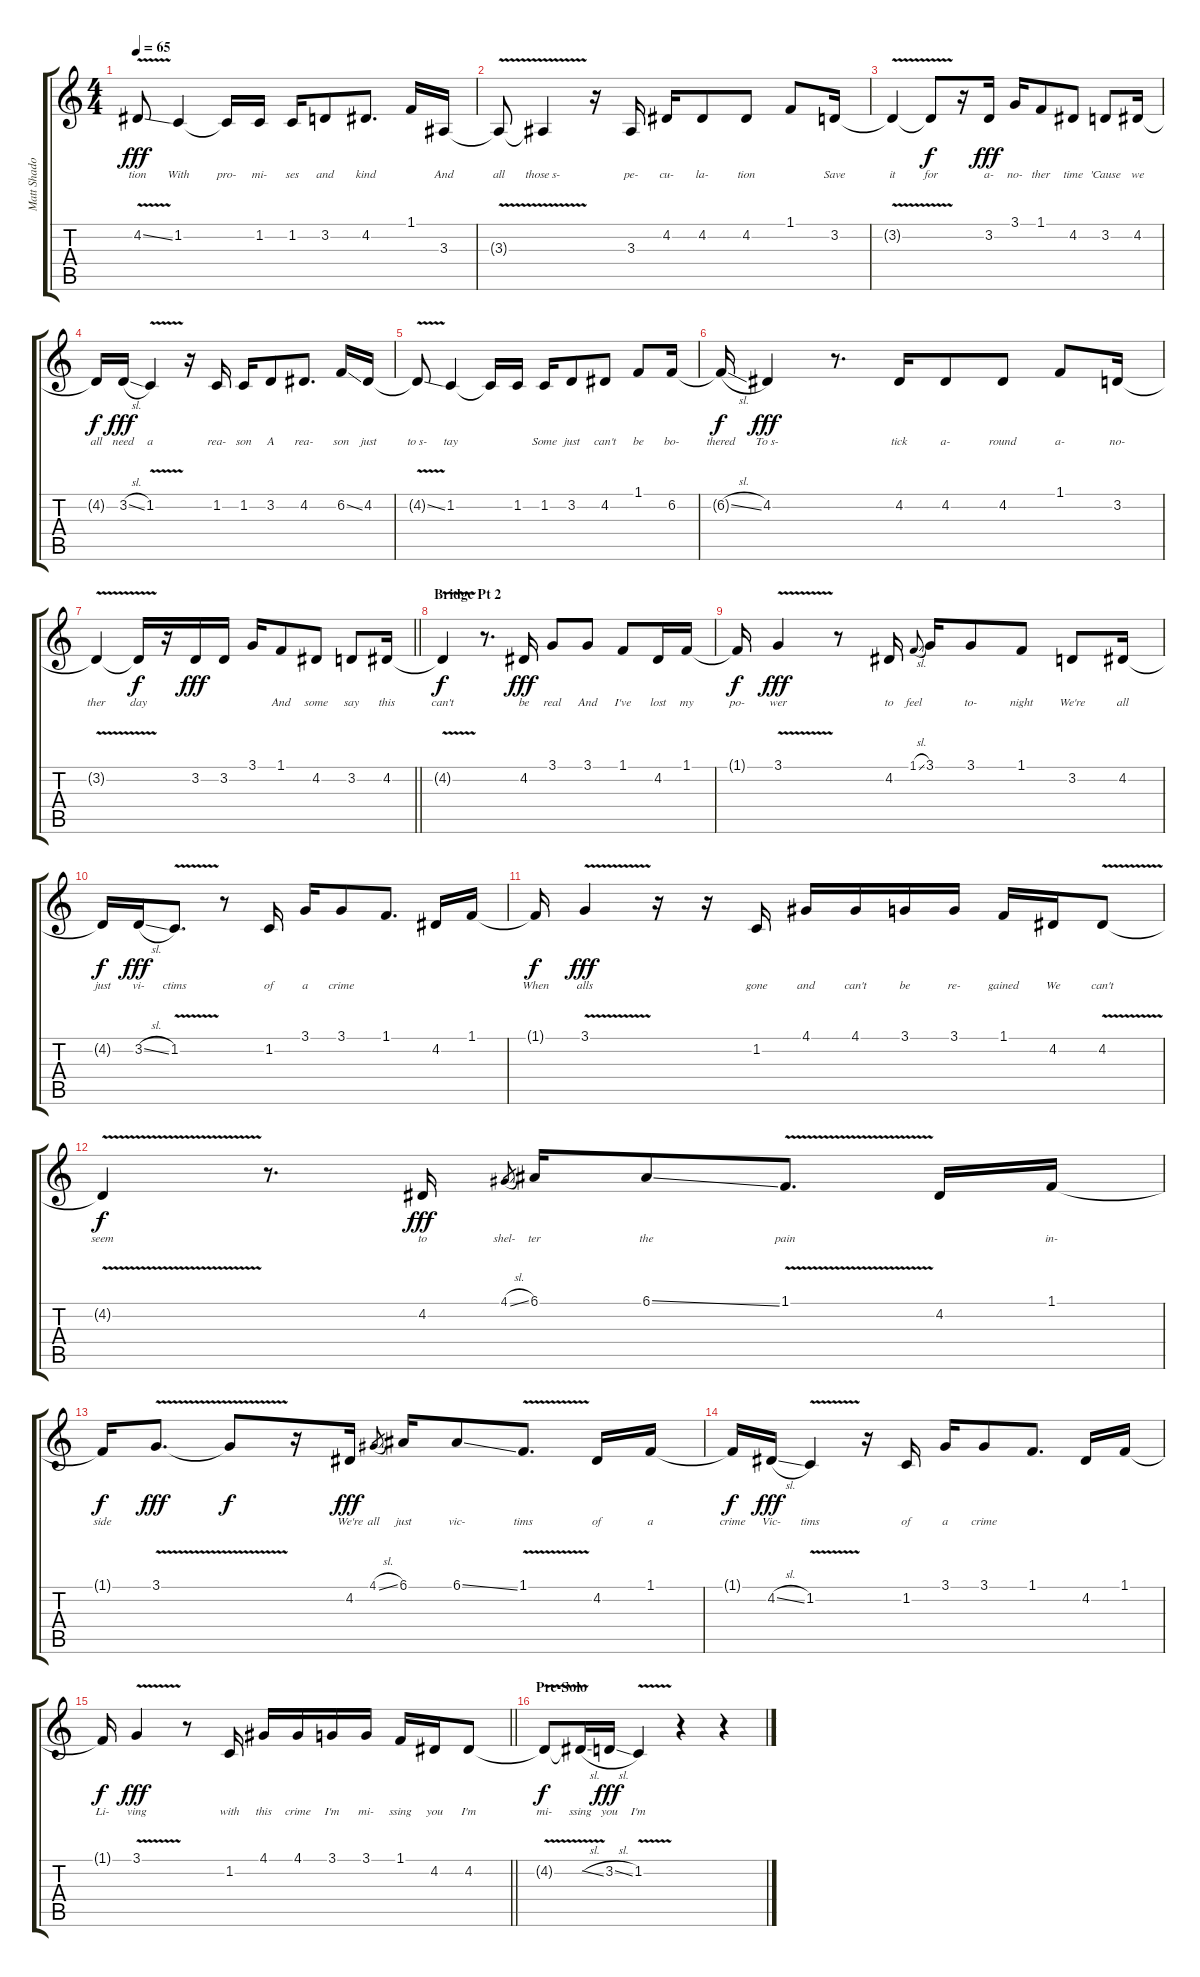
\track ("Matt Shadows [Vocals]" "Matt Shado") {instrument clarinet}
\staff {score tabs}
\tuning (E4 B3 G3 D3 A2 E2) {hide}
\ts (4 4)
\tempo 65
\clef g2
\ks c
4.2{v ss t}.8{lyrics (0 "tion") lyrics (1 "") lyrics (2 "") lyrics (3 "") lyrics (4 "") dy fff} 1.2.4{lyrics (0 "With") lyrics (1 "") lyrics (2 "") lyrics (3 "") lyrics (4 "")} 1.2{t}.16{lyrics (0 "pro-") lyrics (1 "") lyrics (2 "") lyrics (3 "") lyrics (4 "")} 1.2.16{lyrics (0 "mi-") lyrics (1 "") lyrics (2 "") lyrics (3 "") lyrics (4 "")} 1.2.16{lyrics (0 "ses") lyrics (1 "") lyrics (2 "") lyrics (3 "") lyrics (4 "")} 3.2.8{lyrics (0 "and") lyrics (1 "") lyrics (2 "") lyrics (3 "") lyrics (4 "")} 4.2.8{d lyrics (0 "kind") lyrics (1 "") lyrics (2 "") lyrics (3 "") lyrics (4 "")} 1.1.16{lyrics (0 "") lyrics (1 "") lyrics (2 "") lyrics (3 "") lyrics (4 "")} 3.3.16{lyrics (0 "And") lyrics (1 "") lyrics (2 "") lyrics (3 "") lyrics (4 "")} |
3.3{v t}.8{lyrics (0 "all") lyrics (1 "") lyrics (2 "") lyrics (3 "") lyrics (4 "")} 3.3{t}.4{lyrics (0 "those s-") lyrics (1 "") lyrics (2 "") lyrics (3 "") lyrics (4 "")} r.16 3.3.16{lyrics (0 "pe-") lyrics (1 "") lyrics (2 "") lyrics (3 "") lyrics (4 "")} 4.2.16{lyrics (0 "cu-") lyrics (1 "") lyrics (2 "") lyrics (3 "") lyrics (4 "")} 4.2.8{lyrics (0 "la-") lyrics (1 "") lyrics (2 "") lyrics (3 "") lyrics (4 "")} 4.2.8{lyrics (0 "tion") lyrics (1 "") lyrics (2 "") lyrics (3 "") lyrics (4 "")} 1.1.8{lyrics (0 "") lyrics (1 "") lyrics (2 "") lyrics (3 "") lyrics (4 "")} 3.2.16{lyrics (0 "Save") lyrics (1 "") lyrics (2 "") lyrics (3 "") lyrics (4 "")} |
3.2{v t}.4{lyrics (0 "it") lyrics (1 "") lyrics (2 "") lyrics (3 "") lyrics (4 "")} 3.2{t}.8{lyrics (0 "for") lyrics (1 "") lyrics (2 "") lyrics (3 "") lyrics (4 "") dy f} r.16 3.2.16{lyrics (0 "a-") lyrics (1 "") lyrics (2 "") lyrics (3 "") lyrics (4 "") dy fff} 3.1.16{lyrics (0 "no-") lyrics (1 "") lyrics (2 "") lyrics (3 "") lyrics (4 "")} 1.1.8{lyrics (0 "ther") lyrics (1 "") lyrics (2 "") lyrics (3 "") lyrics (4 "")} 4.2.8{lyrics (0 "time") lyrics (1 "") lyrics (2 "") lyrics (3 "") lyrics (4 "")} 3.2.8{lyrics (0 "'Cause") lyrics (1 "") lyrics (2 "") lyrics (3 "") lyrics (4 "")} 4.2.16{lyrics (0 "we") lyrics (1 "") lyrics (2 "") lyrics (3 "") lyrics (4 "")} |
4.2{t}.16{lyrics (0 "all") lyrics (1 "") lyrics (2 "") lyrics (3 "") lyrics (4 "") dy f} 3.2{sl}.16{lyrics (0 "need") lyrics (1 "") lyrics (2 "") lyrics (3 "") lyrics (4 "") dy fff} 1.2{v}.4{lyrics (0 "a") lyrics (1 "") lyrics (2 "") lyrics (3 "") lyrics (4 "")} r.16 1.2.16{lyrics (0 "rea-") lyrics (1 "") lyrics (2 "") lyrics (3 "") lyrics (4 "")} 1.2.16{lyrics (0 "son") lyrics (1 "") lyrics (2 "") lyrics (3 "") lyrics (4 "")} 3.2.8{lyrics (0 "A") lyrics (1 "") lyrics (2 "") lyrics (3 "") lyrics (4 "")} 4.2.8{d lyrics (0 "rea-") lyrics (1 "") lyrics (2 "") lyrics (3 "") lyrics (4 "")} 6.2{ss}.16{lyrics (0 "son") lyrics (1 "") lyrics (2 "") lyrics (3 "") lyrics (4 "")} 4.2.16{lyrics (0 "just") lyrics (1 "") lyrics (2 "") lyrics (3 "") lyrics (4 "")} |
4.2{v ss t}.8{lyrics (0 "to s-") lyrics (1 "") lyrics (2 "") lyrics (3 "") lyrics (4 "")} 1.2.4{lyrics (0 "tay") lyrics (1 "") lyrics (2 "") lyrics (3 "") lyrics (4 "")} 1.2{t}.16{lyrics (0 "") lyrics (1 "") lyrics (2 "") lyrics (3 "") lyrics (4 "")} 1.2.16{lyrics (0 "") lyrics (1 "") lyrics (2 "") lyrics (3 "") lyrics (4 "")} 1.2.16{lyrics (0 "Some") lyrics (1 "") lyrics (2 "") lyrics (3 "") lyrics (4 "")} 3.2.8{lyrics (0 "just") lyrics (1 "") lyrics (2 "") lyrics (3 "") lyrics (4 "")} 4.2.8{lyrics (0 "can't") lyrics (1 "") lyrics (2 "") lyrics (3 "") lyrics (4 "")} 1.1.8{lyrics (0 "be") lyrics (1 "") lyrics (2 "") lyrics (3 "") lyrics (4 "")} 6.2.16{lyrics (0 "bo-") lyrics (1 "") lyrics (2 "") lyrics (3 "") lyrics (4 "")} |
6.2{sl t}.16{lyrics (0 "thered") lyrics (1 "") lyrics (2 "") lyrics (3 "") lyrics (4 "") dy f} 4.2.4{lyrics (0 "To s-") lyrics (1 "") lyrics (2 "") lyrics (3 "") lyrics (4 "") dy fff} r.8{d} 4.2.16{lyrics (0 "tick") lyrics (1 "") lyrics (2 "") lyrics (3 "") lyrics (4 "")} 4.2.8{lyrics (0 "a-") lyrics (1 "") lyrics (2 "") lyrics (3 "") lyrics (4 "")} 4.2.8{lyrics (0 "round") lyrics (1 "") lyrics (2 "") lyrics (3 "") lyrics (4 "")} 1.1.8{lyrics (0 "a-") lyrics (1 "") lyrics (2 "") lyrics (3 "") lyrics (4 "")} 3.2.16{lyrics (0 "no-") lyrics (1 "") lyrics (2 "") lyrics (3 "") lyrics (4 "")} |
\barLineRight lightlight
3.2{v t}.4{lyrics (0 "ther") lyrics (1 "") lyrics (2 "") lyrics (3 "") lyrics (4 "")} 3.2{t}.16{lyrics (0 "day") lyrics (1 "") lyrics (2 "") lyrics (3 "") lyrics (4 "") dy f} r.16 3.2.16{lyrics (0 "") lyrics (1 "") lyrics (2 "") lyrics (3 "") lyrics (4 "") dy fff} 3.2.16{lyrics (0 "") lyrics (1 "") lyrics (2 "") lyrics (3 "") lyrics (4 "")} 3.1.16{lyrics (0 "") lyrics (1 "") lyrics (2 "") lyrics (3 "") lyrics (4 "")} 1.1.8{lyrics (0 "And") lyrics (1 "") lyrics (2 "") lyrics (3 "") lyrics (4 "")} 4.2.8{lyrics (0 "some") lyrics (1 "") lyrics (2 "") lyrics (3 "") lyrics (4 "")} 3.2.8{lyrics (0 "say") lyrics (1 "") lyrics (2 "") lyrics (3 "") lyrics (4 "")} 4.2.16{lyrics (0 "this") lyrics (1 "") lyrics (2 "") lyrics (3 "") lyrics (4 "")} |
\section ("" "Bridge Pt 2")
4.2{v t}.4{lyrics (0 "can't") lyrics (1 "") lyrics (2 "") lyrics (3 "") lyrics (4 "") dy f} r.8{d} 4.2.16{lyrics (0 "be") lyrics (1 "") lyrics (2 "") lyrics (3 "") lyrics (4 "") dy fff} 3.1.8{lyrics (0 "real") lyrics (1 "") lyrics (2 "") lyrics (3 "") lyrics (4 "")} 3.1.8{lyrics (0 "And") lyrics (1 "") lyrics (2 "") lyrics (3 "") lyrics (4 "")} 1.1.8{lyrics (0 "I've") lyrics (1 "") lyrics (2 "") lyrics (3 "") lyrics (4 "")} 4.2.16{lyrics (0 "lost") lyrics (1 "") lyrics (2 "") lyrics (3 "") lyrics (4 "")} 1.1.16{lyrics (0 "my") lyrics (1 "") lyrics (2 "") lyrics (3 "") lyrics (4 "")} |
1.1{t}.16{lyrics (0 "po-") lyrics (1 "") lyrics (2 "") lyrics (3 "") lyrics (4 "") dy f} 3.1{v}.4{lyrics (0 "wer") lyrics (1 "") lyrics (2 "") lyrics (3 "") lyrics (4 "") dy fff} r.8 4.2.16{lyrics (0 "to") lyrics (1 "") lyrics (2 "") lyrics (3 "") lyrics (4 "")} 1.1{sl}.8{lyrics (0 "feel") lyrics (1 "") lyrics (2 "") lyrics (3 "") lyrics (4 "") gr onbeat} 3.1.16{lyrics (0 "") lyrics (1 "") lyrics (2 "") lyrics (3 "") lyrics (4 "")} 3.1.8{lyrics (0 "to-") lyrics (1 "") lyrics (2 "") lyrics (3 "") lyrics (4 "")} 1.1.8{lyrics (0 "night") lyrics (1 "") lyrics (2 "") lyrics (3 "") lyrics (4 "")} 3.2.8{lyrics (0 "We're") lyrics (1 "") lyrics (2 "") lyrics (3 "") lyrics (4 "")} 4.2.16{lyrics (0 "all") lyrics (1 "") lyrics (2 "") lyrics (3 "") lyrics (4 "")} |
4.2{t}.16{lyrics (0 "just") lyrics (1 "") lyrics (2 "") lyrics (3 "") lyrics (4 "") dy f} 3.2{sl}.16{lyrics (0 "vi-") lyrics (1 "") lyrics (2 "") lyrics (3 "") lyrics (4 "") dy fff} 1.2{v}.8{d lyrics (0 "ctims") lyrics (1 "") lyrics (2 "") lyrics (3 "") lyrics (4 "")} r.8 1.2.16{lyrics (0 "of") lyrics (1 "") lyrics (2 "") lyrics (3 "") lyrics (4 "")} 3.1.16{lyrics (0 "a") lyrics (1 "") lyrics (2 "") lyrics (3 "") lyrics (4 "")} 3.1.8{lyrics (0 "crime") lyrics (1 "") lyrics (2 "") lyrics (3 "") lyrics (4 "")} 1.1.8{d lyrics (0 "") lyrics (1 "") lyrics (2 "") lyrics (3 "") lyrics (4 "")} 4.2.16{lyrics (0 "") lyrics (1 "") lyrics (2 "") lyrics (3 "") lyrics (4 "")} 1.1.16{lyrics (0 "") lyrics (1 "") lyrics (2 "") lyrics (3 "") lyrics (4 "")} |
1.1{t}.16{lyrics (0 "When") lyrics (1 "") lyrics (2 "") lyrics (3 "") lyrics (4 "") dy f} 3.1{v}.4{lyrics (0 "alls") lyrics (1 "") lyrics (2 "") lyrics (3 "") lyrics (4 "") dy fff} r.16 r.16 1.2.16{lyrics (0 "gone") lyrics (1 "") lyrics (2 "") lyrics (3 "") lyrics (4 "")} 4.1.16{lyrics (0 "and") lyrics (1 "") lyrics (2 "") lyrics (3 "") lyrics (4 "")} 4.1.16{lyrics (0 "can't") lyrics (1 "") lyrics (2 "") lyrics (3 "") lyrics (4 "")} 3.1.16{lyrics (0 "be") lyrics (1 "") lyrics (2 "") lyrics (3 "") lyrics (4 "")} 3.1.16{lyrics (0 "re-") lyrics (1 "") lyrics (2 "") lyrics (3 "") lyrics (4 "")} 1.1.16{lyrics (0 "gained") lyrics (1 "") lyrics (2 "") lyrics (3 "") lyrics (4 "")} 4.2.16{lyrics (0 "We") lyrics (1 "") lyrics (2 "") lyrics (3 "") lyrics (4 "")} 4.2{v}.8{lyrics (0 "can't") lyrics (1 "") lyrics (2 "") lyrics (3 "") lyrics (4 "")} |
4.2{t}.4{lyrics (0 "seem") lyrics (1 "") lyrics (2 "") lyrics (3 "") lyrics (4 "") dy f} r.8{d} 4.2.16{lyrics (0 "to") lyrics (1 "") lyrics (2 "") lyrics (3 "") lyrics (4 "") dy fff} 4.1{sl}.8{lyrics (0 "shel-") lyrics (1 "") lyrics (2 "") lyrics (3 "") lyrics (4 "") gr} 6.1.16{lyrics (0 "ter") lyrics (1 "") lyrics (2 "") lyrics (3 "") lyrics (4 "")} 6.1{ss}.8{lyrics (0 "the") lyrics (1 "") lyrics (2 "") lyrics (3 "") lyrics (4 "")} 1.1{v}.8{d lyrics (0 "pain") lyrics (1 "") lyrics (2 "") lyrics (3 "") lyrics (4 "")} 4.2.16{lyrics (0 "") lyrics (1 "") lyrics (2 "") lyrics (3 "") lyrics (4 "")} 1.1.16{lyrics (0 "in-") lyrics (1 "") lyrics (2 "") lyrics (3 "") lyrics (4 "")} |
1.1{t}.16{lyrics (0 "side") lyrics (1 "") lyrics (2 "") lyrics (3 "") lyrics (4 "") dy f} 3.1{v}.8{d lyrics (0 "") lyrics (1 "") lyrics (2 "") lyrics (3 "") lyrics (4 "") dy fff} 3.1{t}.8{lyrics (0 "") lyrics (1 "") lyrics (2 "") lyrics (3 "") lyrics (4 "") dy f} r.16 4.2.16{lyrics (0 "We're") lyrics (1 "") lyrics (2 "") lyrics (3 "") lyrics (4 "") dy fff} 4.1{sl}.8{lyrics (0 "all") lyrics (1 "") lyrics (2 "") lyrics (3 "") lyrics (4 "") gr} 6.1.16{lyrics (0 "just") lyrics (1 "") lyrics (2 "") lyrics (3 "") lyrics (4 "")} 6.1{ss}.8{lyrics (0 "vic-") lyrics (1 "") lyrics (2 "") lyrics (3 "") lyrics (4 "")} 1.1{v}.8{d lyrics (0 "tims") lyrics (1 "") lyrics (2 "") lyrics (3 "") lyrics (4 "")} 4.2.16{lyrics (0 "of") lyrics (1 "") lyrics (2 "") lyrics (3 "") lyrics (4 "")} 1.1.16{lyrics (0 "a") lyrics (1 "") lyrics (2 "") lyrics (3 "") lyrics (4 "")} |
1.1{t}.16{lyrics (0 "crime") lyrics (1 "") lyrics (2 "") lyrics (3 "") lyrics (4 "") dy f} 4.2{sl}.16{lyrics (0 "Vic-") lyrics (1 "") lyrics (2 "") lyrics (3 "") lyrics (4 "") dy fff} 1.2{v}.4{lyrics (0 "tims") lyrics (1 "") lyrics (2 "") lyrics (3 "") lyrics (4 "")} r.16 1.2.16{lyrics (0 "of") lyrics (1 "") lyrics (2 "") lyrics (3 "") lyrics (4 "")} 3.1.16{lyrics (0 "a") lyrics (1 "") lyrics (2 "") lyrics (3 "") lyrics (4 "")} 3.1.8{lyrics (0 "crime") lyrics (1 "") lyrics (2 "") lyrics (3 "") lyrics (4 "")} 1.1.8{d lyrics (0 "") lyrics (1 "") lyrics (2 "") lyrics (3 "") lyrics (4 "")} 4.2.16{lyrics (0 "") lyrics (1 "") lyrics (2 "") lyrics (3 "") lyrics (4 "")} 1.1.16{lyrics (0 "") lyrics (1 "") lyrics (2 "") lyrics (3 "") lyrics (4 "")} |
\barLineRight lightlight
1.1{t}.16{lyrics (0 "Li-") lyrics (1 "") lyrics (2 "") lyrics (3 "") lyrics (4 "") dy f} 3.1{v}.4{lyrics (0 "ving") lyrics (1 "") lyrics (2 "") lyrics (3 "") lyrics (4 "") dy fff} r.8 1.2.16{lyrics (0 "with") lyrics (1 "") lyrics (2 "") lyrics (3 "") lyrics (4 "")} 4.1.16{lyrics (0 "this") lyrics (1 "") lyrics (2 "") lyrics (3 "") lyrics (4 "")} 4.1.16{lyrics (0 "crime") lyrics (1 "") lyrics (2 "") lyrics (3 "") lyrics (4 "")} 3.1.16{lyrics (0 "I'm") lyrics (1 "") lyrics (2 "") lyrics (3 "") lyrics (4 "")} 3.1.16{lyrics (0 "mi-") lyrics (1 "") lyrics (2 "") lyrics (3 "") lyrics (4 "")} 1.1.16{lyrics (0 "ssing") lyrics (1 "") lyrics (2 "") lyrics (3 "") lyrics (4 "")} 4.2.16{lyrics (0 "you") lyrics (1 "") lyrics (2 "") lyrics (3 "") lyrics (4 "")} 4.2.8{lyrics (0 "I'm") lyrics (1 "") lyrics (2 "") lyrics (3 "") lyrics (4 "")} |
\section ("" "Pre-Solo")
4.2{v t}.8{lyrics (0 "mi-") lyrics (1 "") lyrics (2 "") lyrics (3 "") lyrics (4 "") dy f} 4.2{sl t}.16{lyrics (0 "ssing") lyrics (1 "") lyrics (2 "") lyrics (3 "") lyrics (4 "")} 3.2{sl}.16{lyrics (0 "you") lyrics (1 "") lyrics (2 "") lyrics (3 "") lyrics (4 "") dy fff} 1.2{v}.4{lyrics (0 "I'm") lyrics (1 "") lyrics (2 "") lyrics (3 "") lyrics (4 "")} r.4 r.4
